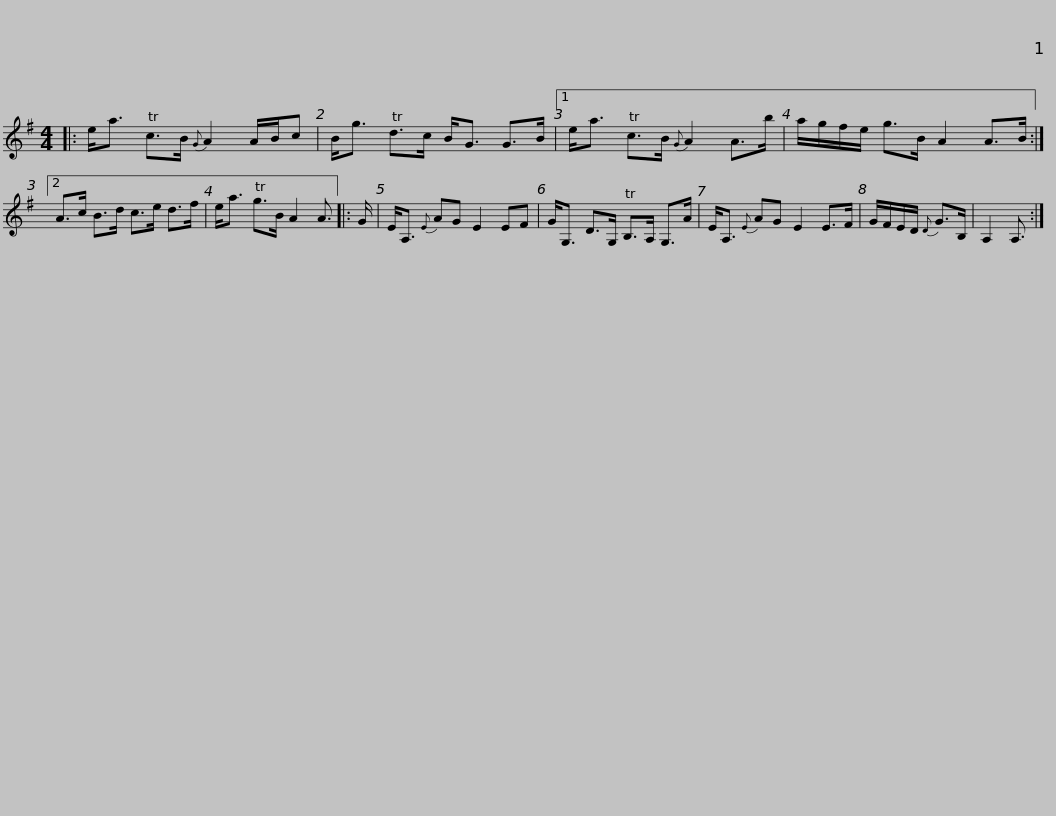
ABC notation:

X:1
L:1/8
M:4/4
I:linebreak $
K:G
V:1 treble
V:1
|: e<a Tc>B{G} A2 A/B/c | B<g Td>c B<G G>B |1 e<a Tc>B{G} A2 A>b | a/g/f/e/ g>B A2 A>B :|2$ A>c B>d c>e d>f | %5
 e<a Tg>B A2 A3/2 |: G/ | E<A,{E} AG E2 EF | G<G, D>G, TB,>A, G,>A |$ E<A,{E} AG E2 E>F | %10
 G/F/E/D/{D} G>B, | A,2 A,3/2 :| %12
